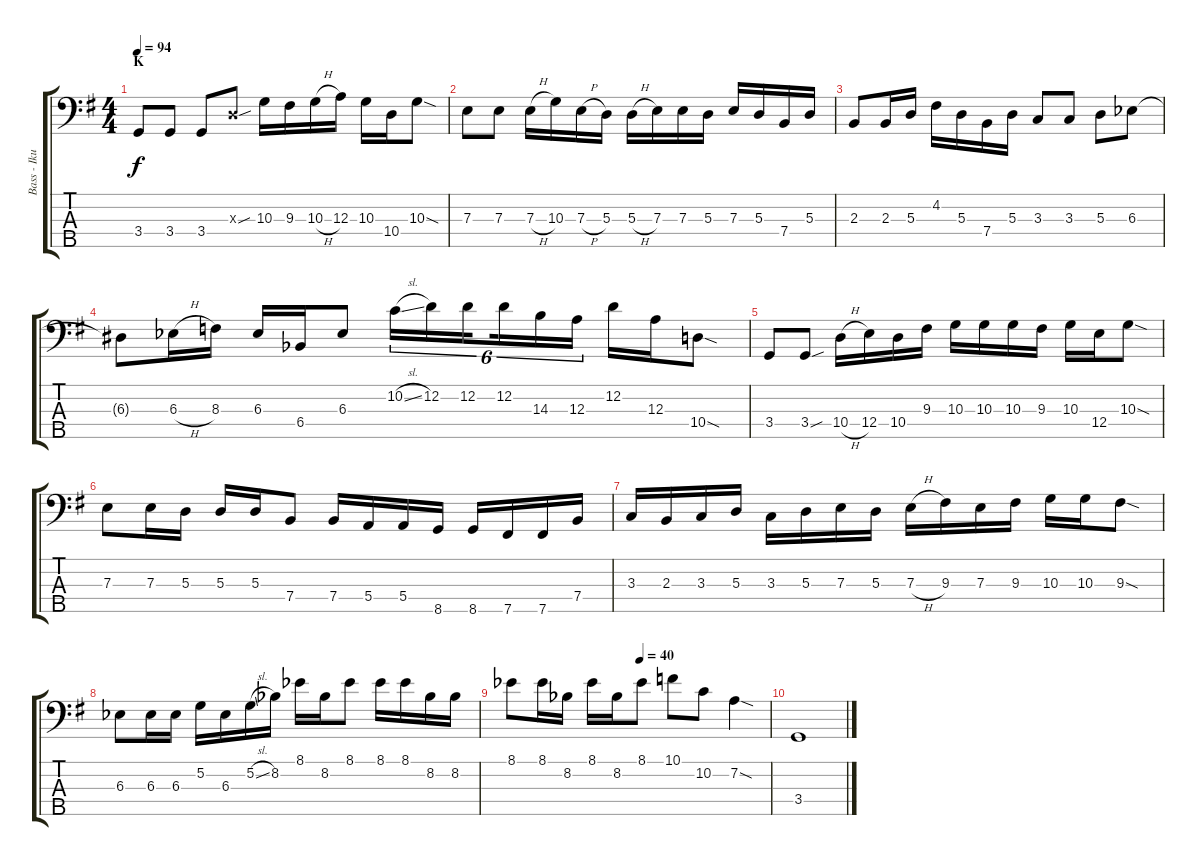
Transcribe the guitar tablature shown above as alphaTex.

\track ("Bass - Ikuo" "Bass - Iku") {instrument electricbasspick}
\staff {score tabs}
\tuning (G2 D2 A1 E1 B0) {hide}
\ts (4 4)
\section ("" "K")
\tempo 94
\clef f4
\ks g
3.4.8{dy f} 3.4.8 3.4.8 5.3{sou x}.8 10.3.16 9.3.16 10.3{h}.16 12.3.16 10.3.16 10.4.16 10.3{sod}.8 |
7.3.8 7.3.8 7.3{h}.16 10.3.16 7.3{h}.16 5.3.16 5.3{h}.16 7.3.16 7.3.16 5.3.16 7.3.16 5.3.16 7.4.16 5.3.16 |
2.3.8 2.3.16 5.3.16 4.2.16 5.3.16 7.4.16 5.3.16 3.3.8 3.3.8 5.3.8 6.3{acc b}.8 |
6.3{t}.8 6.3{h acc b}.16 8.3.16 6.3{acc b}.16 6.4{acc b}.16 6.3{acc b}.8 10.2{sl}.16{tu (6 4)} 12.2.16{tu (6 4)} 12.2.16{tu (6 4) beam splitsecondary} 12.2.16{tu (6 4)} 14.3.16{tu (6 4)} 12.3.16{tu (6 4)} 12.2.16 12.3.16 10.4{sod}.8 |
3.4.8 3.4{sou}.8 10.4{h}.16 12.4.16 10.4.16 9.3.16 10.3.16 10.3.16 10.3.16 9.3.16 10.3.16 12.4.16 10.3{sod}.8 |
7.3.8 7.3.16 5.3.16 5.3.16 5.3.16 7.4.8 7.4.16 5.4.16 5.4.16 8.5.16 8.5.16 7.5.16 7.5.16 7.4.16 |
3.3.16 2.3.16 3.3.16 5.3.16 3.3.16 5.3.16 7.3.16 5.3.16 7.3{h}.16 9.3.16 7.3.16 9.3.16 10.3.16 10.3.16 9.3{sod}.8 |
6.3{acc b}.8 6.3{acc b}.16 6.3{acc b}.16 5.2.16 6.3{acc b}.16 5.2{sl}.16 8.2{acc b}.16 8.1{acc b}.16 8.2{acc b}.16 8.1{acc b}.8 8.1{acc b}.16 8.1{acc b}.16 8.2{acc b}.16 8.2{acc b}.16 |
\tempo (40 0.5)
8.1{acc b}.8 8.1{acc b}.16 8.2{acc b}.16 8.1{acc b}.16 8.2{acc b}.16 8.1{acc b}.8 10.1.8 10.2.8 7.2{sod}.4 |
3.4.1
